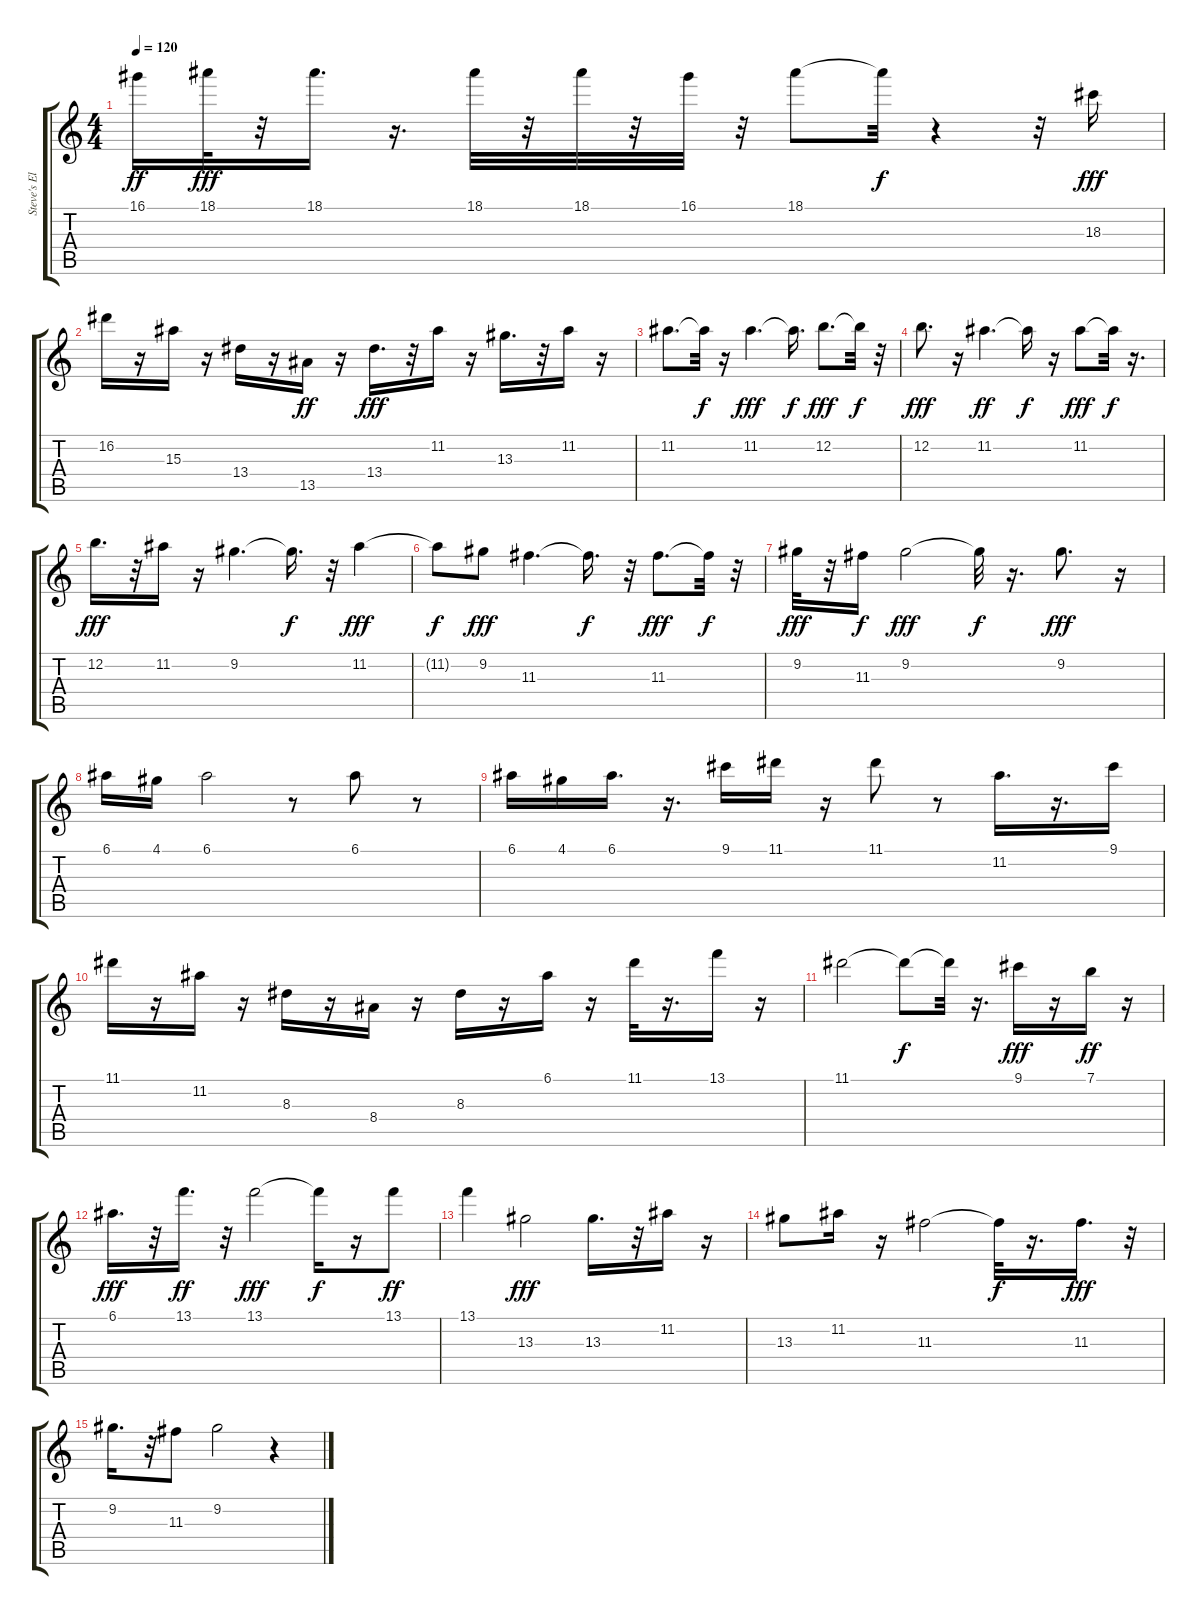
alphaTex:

\track ("Steve's Elec Guitar" "Steve's El") {instrument distortionguitar}
\staff {score tabs}
\tuning (E4 B3 G3 D3 A2 E2) {hide}
\ts (4 4)
\tempo 120
\clef g2
\ks c
16.1.16{dy ff} 18.1.32{dy fff} r.32 18.1.16{d} r.16{d} 18.1.32 r.32 18.1.32 r.32 16.1.32 r.32 18.1.8 18.1{t}.32{dy f} r.4 r.32 18.3.16{dy fff} |
16.2.16 r.16 15.3.16 r.16 13.4.16 r.16 13.5.16{dy ff} r.16 13.4.16{d dy fff} r.32 11.2.16 r.16 13.3.16{d} r.32 11.2.16 r.16 |
11.2.8{d} 11.2{t}.32{dy f} r.16 11.2.4{d dy fff} 11.2{t}.16{d dy f} 12.2.8{d dy fff} 12.2{t}.32{dy f} r.32 |
12.2.8{d dy fff} r.16 11.2.4{d dy ff} 11.2{t}.16{dy f} r.16 11.2.8{dy fff} 11.2{t}.32{dy f} r.16{d} |
12.2.16{d dy fff} r.32 11.2.16 r.16 9.2.4{d} 9.2{t}.16{d dy f} r.32 11.2.4{dy fff} |
11.2{t}.8{dy f} 9.2.8{dy fff} 11.3.4{d} 11.3{t}.16{d dy f} r.32 11.3.8{d dy fff} 11.3{t}.32{dy f} r.32 |
9.2.32{dy fff} r.32 11.3.16{dy f} 9.2.2{dy fff} 9.2{t}.32{dy f} r.16{d} 9.2.8{d dy fff} r.16 |
6.1.16 4.1.16 6.1.2 r.8 6.1.8 r.8 |
6.1.16{volume 11} 4.1.16{volume 11} 6.1.16{d} r.16{d} 9.1.16{volume 11} 11.1.16 r.16 11.1.8{volume 11} r.8 11.2.16{d volume 10} r.16{d} 9.1.16{volume 10} |
11.1.16 r.16 11.2.16{volume 10} r.16 8.3.16{volume 10} r.16 8.4.16{volume 9} r.16 8.3.16{volume 9} r.16 6.1.16{volume 9} r.16 11.1.32{volume 9} r.16{d} 13.1.16{volume 8} r.16 |
11.1.2{volume 8} 11.1{t}.8{dy f} 11.1{t}.32 r.16{d} 9.1.16{dy fff volume 7} r.16 7.1.16{dy ff volume 7} r.16 |
6.1.16{d dy fff volume 6} r.32 13.1.16{d dy ff volume 6} r.32 13.1.2{dy fff volume 6} 13.1{t}.16{dy f} r.16 13.1.8{dy ff volume 5} |
13.1.4{volume 4} 13.3.2{dy fff volume 4} 13.3.16{d volume 3} r.32 11.2.16{volume 3} r.16 |
13.3.8{volume 3} 11.2.16{volume 3} r.16 11.3.2{volume 2} 11.3{t}.32{dy f} r.16{d} 11.3.16{d dy fff volume 2} r.32 |
9.2.16{d volume 1} r.32 11.3.8{volume 1} 9.2.2 r.4
